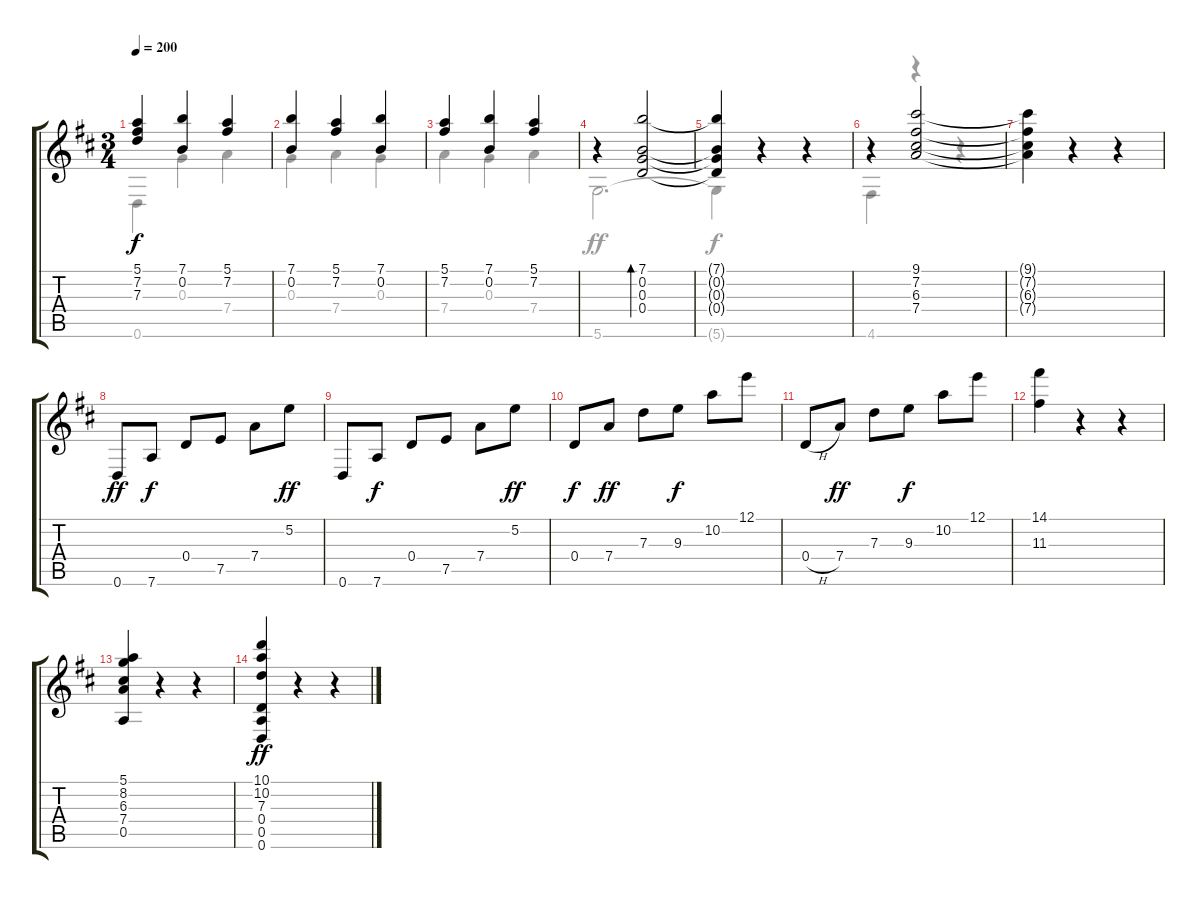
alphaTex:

\track "" {instrument acousticguitarnylon}
\staff {score tabs}
\tuning (E4 B3 G3 D3 A2 D2) {hide}
\voice
\ts (3 4)
\tempo 200
\clef g2
\ks d
(5.1{t} 7.2{t} 7.3{t}).4{dy f} (7.1 0.2).4 (5.1 7.2).4 |
(7.1 0.2).4 (5.1 7.2).4 (7.1 0.2).4 |
(5.1 7.2).4 (7.1 0.2).4 (5.1 7.2).4 |
r.4 (7.1 0.2 0.3 0.4).2{bd 60} |
(7.1{t} 0.2{t} 0.3{t} 0.4{t}).4 r.4 r.4 |
r.4 (9.1 7.2 6.3 7.4).2 |
(9.1{t} 7.2{t} 6.3{t} 7.4{t}).4 r.4 r.4 |
0.6.8{dy ff} 7.6.8{dy f} 0.4.8 7.5.8 7.4.8 5.2.8{dy ff} |
0.6.8 7.6.8{dy f} 0.4.8 7.5.8 7.4.8 5.2.8{dy ff} |
0.4.8{dy f} 7.4.8{dy ff} 7.3.8 9.3.8{dy f} 10.2.8 12.1.8 |
0.4{h}.8 7.4.8{dy ff} 7.3.8 9.3.8{dy f} 10.2.8 12.1.8 |
(14.1 11.3).4 r.4 r.4 |
(5.1 8.2 6.3 7.4 0.5).4 r.4 r.4 |
(10.1 10.2 7.3 0.4 0.5 0.6).4{dy ff} r.4 r.4
\voice
\clef g2
\ottava regular
\simile none
\ks d
0.6{t}.4{dy f} 0.3.4 7.4.4 |
0.3.4 7.4.4 0.3.4 |
7.4.4 0.3.4 7.4.4 |
5.6.2{d dy ff} |
5.6{t}.4{dy f} r.4 r.4 |
4.6.4 r.4 r.4 |
|
|
|
|
|
|
|
